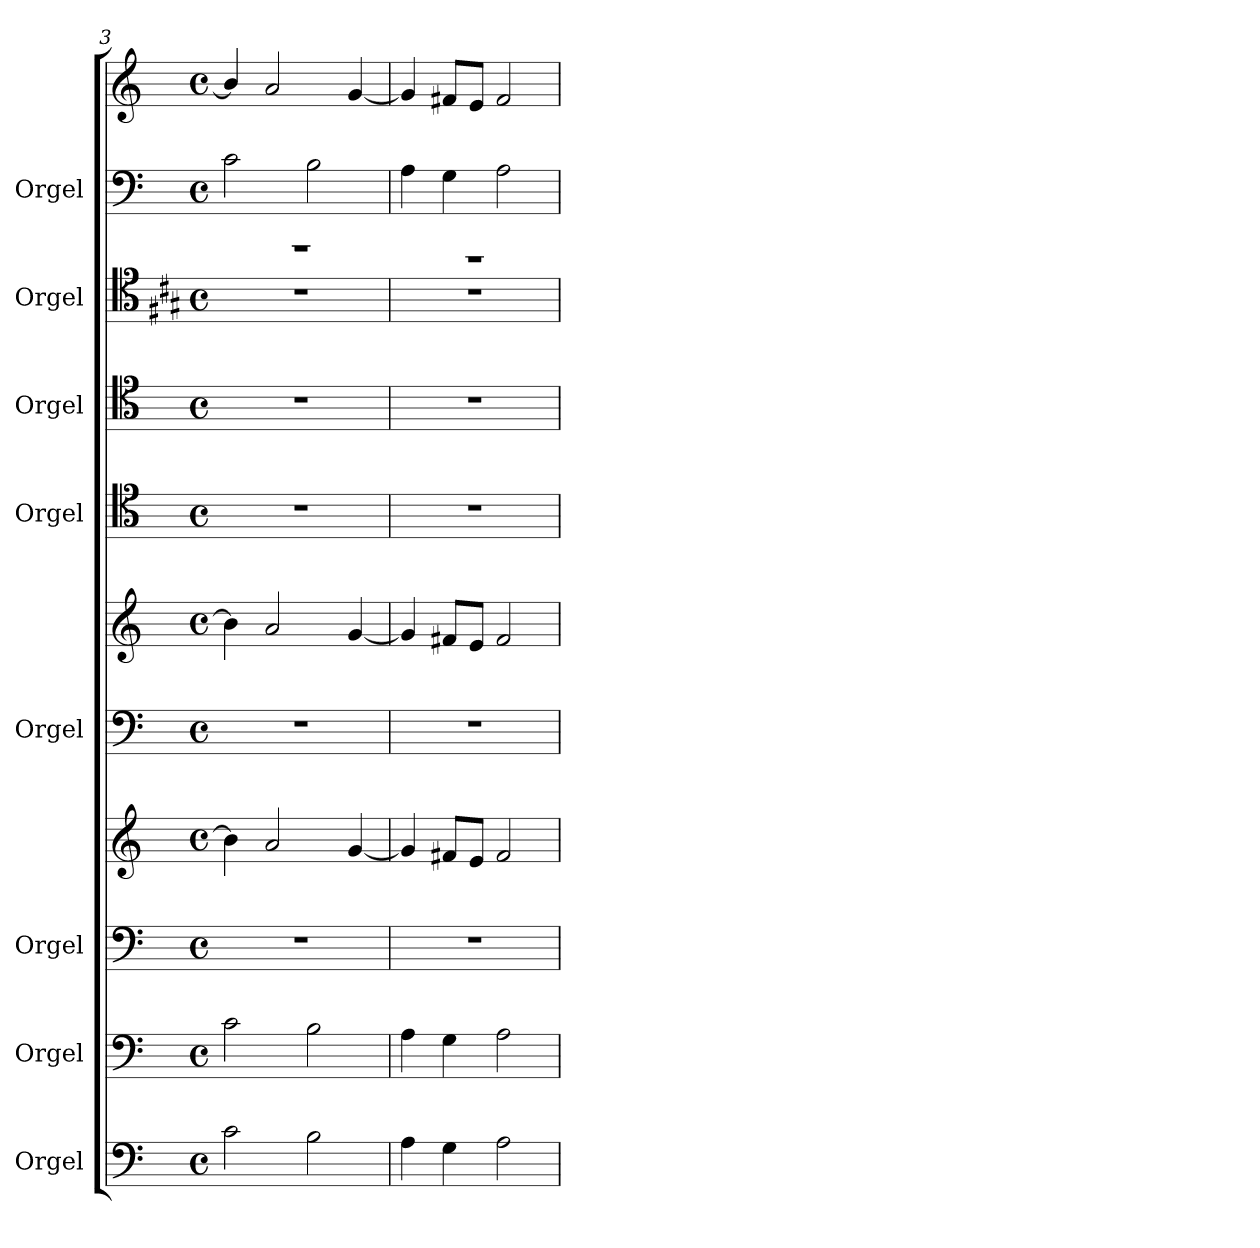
**kern	**kern	**kern	**kern	**kern	**kern	**kern	**kern	**kern	**kern	**kern
*part8	*part7	*part6	*part6	*part5	*part5	*part4	*part3	*part2	*part1	*part1
*staff11	*staff10	*staff9	*staff8	*staff7	*staff6	*staff5	*staff4	*staff3	*staff2	*staff1
*I"Orgel	*I"Orgel	*I"Orgel	*	*I"Orgel	*	*I"Orgel	*I"Orgel	*I"Orgel	*I"Orgel	*
*clefF4	*clefF4	*clefF4	*clefG2	*clefF4	*clefG2	*clefC4	*clefC4	*clefC4	*clefF4	*clefG2
*	*	*	*	*	*	*	*	*ITrd5c9	*	*
*k[]	*k[]	*k[]	*k[]	*k[]	*k[]	*k[]	*k[]	*k[]	*k[]	*k[]
*M4/4	*M4/4	*M4/4	*M4/4	*M4/4	*M4/4	*M4/4	*M4/4	*M4/4	*M4/4	*M4/4
*met(c)	*met(c)	*met(c)	*met(c)	*met(c)	*met(c)	*met(c)	*met(c)	*met(c)	*met(c)	*met(c)
=3	=3	=3	=3	=3	=3	=3	=3	=3	=3	=3
*	*	*	*	*	*	*	*	*	*^	*
2c\	2c\	1r	4b\]	1r	4b\]	1r	1r	1r	1rAAA	2c\	4b/]
.	.	.	2a/	.	2a/	.	.	.	.	.	2a/
2B\	2B\	.	.	.	.	.	.	.	.	2B\	.
.	.	.	[4g/	.	[4g/	.	.	.	.	.	[4g/
=4	=4	=4	=4	=4	=4	=4	=4	=4	=4	=4	=4
4A\	4A\	1r	4g/]	1r	4g/]	1r	1r	1r	1rFFF	4A\	4g/]
4G\	4G\	.	8f#X/L	.	8f#X/L	.	.	.	.	4G\	8f#X/L
.	.	.	8e/J	.	8e/J	.	.	.	.	.	8e/J
2A\	2A\	.	2f#/	.	2f#/	.	.	.	.	2A\	2f#/
*	*	*	*	*	*	*	*	*	*v	*v	*
=	=	=	=	=	=	=	=	=	=	=
*-	*-	*-	*-	*-	*-	*-	*-	*-	*-	*-
